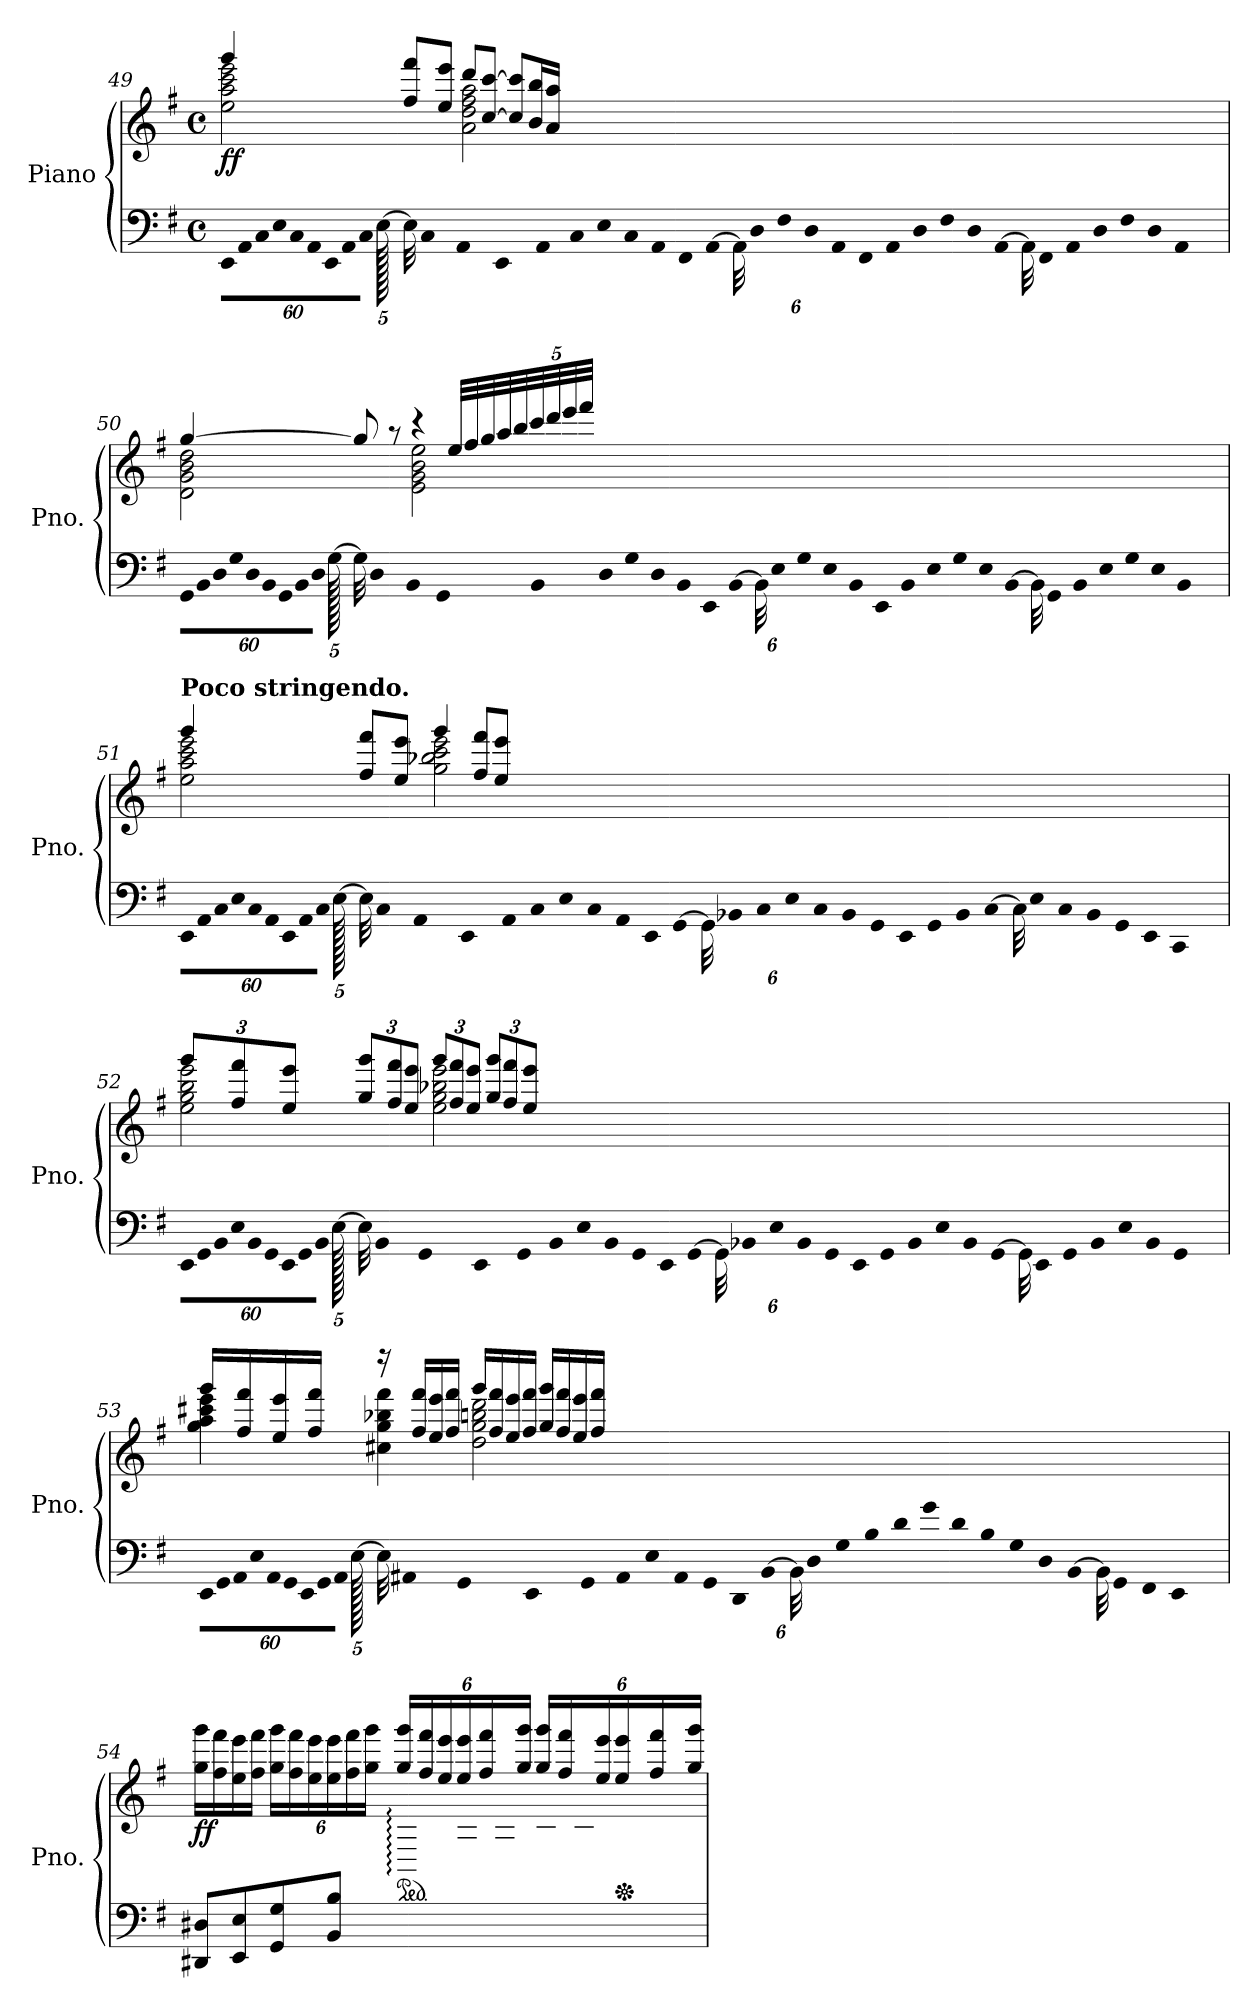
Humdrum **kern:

**kern	**kern	**dynam
*part1	*part1	*part1
*staff2	*staff1	*staff1/2
*I"Piano	*	*
*I'Pno.	*	*
*clefF4	*clefG2	*
*k[f#]	*k[f#]	*
*M4/4	*M4/4	*
*met(c)	*met(c)	*
*Xbrackettup	*	*
=49	=49	=49
!LO:N:vis=32	!	!LO:DY:b
*	*^	*
1920%53EE\LLL	4ggg/	2ee\ 2aa\ 2ccc\ 2eee\	ff
!LO:N:vis=32	!	!	!
1920%53AA\	.	.	.
!LO:N:vis=32	!	!	!
1920%53C\	.	.	.
!LO:N:vis=32	!	!	!
1920%53E\	.	.	.
!LO:N:vis=32	!	!	!
1920%53C\	.	.	.
!LO:N:vis=32	!	!	!
1920%53AA\	.	.	.
!LO:N:vis=32	!	!	!
1920%53EE\	.	.	.
!LO:N:vis=32	!	!	!
1920%53AA\	.	.	.
!LO:N:vis=32	!	!	!
1920%53C\JJJ	.	.	.
[640E\LLL	.	.	.
192%5E\LLL]	8ff#/ 8fff#/L	.	.
!LO:N:vis=32	!	!	!
1920%53C\	.	.	.
!LO:N:vis=32	!	!	!
1920%53AA\	.	.	.
!LO:N:vis=32	!	!	!
1920%53EE\	.	.	.
!LO:N:vis=32	!	!	!
1920%53AA\	.	.	.
.	8ee/ 8eee/J	.	.
!LO:N:vis=32	!	!	!
1920%53C\	.	.	.
!LO:N:vis=32	!	!	!
1920%53E\	.	.	.
!LO:N:vis=32	!	!	!
1920%53C\	.	.	.
!LO:N:vis=32	!	!	!
1920%53AA\JJJ	.	.	.
!LO:N:vis=32	!	!	!
1920%53FF#\LLL	.	.	.
.	8ddd/L	2a\ 2dd\ 2ff#\ 2aa\	.
[640AA\	.	.	.
192%5AA\]	.	.	.
!LO:N:vis=32	!	!	!
1920%53D\	.	.	.
!LO:N:vis=32	!	!	!
1920%53F#\	.	.	.
!LO:N:vis=32	!	!	!
1920%53D\	.	.	.
.	[8cc/ [8ccc/J	.	.
!LO:N:vis=32	!	!	!
1920%53AA\	.	.	.
!LO:N:vis=32	!	!	!
1920%53FF#\	.	.	.
!LO:N:vis=32	!	!	!
1920%53AA\	.	.	.
!LO:N:vis=32	!	!	!
1920%53D\JJJ	.	.	.
!LO:N:vis=32	!	!	!
1920%53F#\LLL	.	.	.
.	8cc/] 8ccc/]L	.	.
!LO:N:vis=32	!	!	!
1920%53D\	.	.	.
[640AA\	.	.	.
192%5AA\]	.	.	.
!LO:N:vis=32	!	!	!
1920%53FF#\	.	.	.
!LO:N:vis=32	!	!	!
1920%53AA\	.	.	.
.	16b/ 16bb/L	.	.
!LO:N:vis=32	!	!	!
1920%53D\	.	.	.
!LO:N:vis=32	!	!	!
1920%53F#\	.	.	.
.	16a/ 16aa/JJ	.	.
!LO:N:vis=32	!	!	!
1920%53D\	.	.	.
!LO:N:vis=32	!	!	!
1920%53AA\JJJ	.	.	.
160ryy	.	.	.
=50	=50	=50	=50
!LO:N:vis=32	!	!	!
1920%53GG\LLL	[4gg/	2d\ 2g\ 2b\ 2dd\	.
!LO:N:vis=32	!	!	!
1920%53BB\	.	.	.
!LO:N:vis=32	!	!	!
1920%53D\	.	.	.
!LO:N:vis=32	!	!	!
1920%53G\	.	.	.
!LO:N:vis=32	!	!	!
1920%53D\	.	.	.
!LO:N:vis=32	!	!	!
1920%53BB\	.	.	.
!LO:N:vis=32	!	!	!
1920%53GG\	.	.	.
!LO:N:vis=32	!	!	!
1920%53BB\	.	.	.
!LO:N:vis=32	!	!	!
1920%53D\JJJ	.	.	.
[640G\LLL	.	.	.
192%5G\LLL]	8gg/]	.	.
!LO:N:vis=32	!	!	!
1920%53D\	.	.	.
!LO:N:vis=32	!	!	!
1920%53BB\	.	.	.
!LO:N:vis=32	!	!	!
1920%53GG\	.	.	.
!LO:N:vis=32	!	!	!
1920%53BB\	.	.	.
.	8r	.	.
!LO:N:vis=32	!	!	!
1920%53D\	.	.	.
!LO:N:vis=32	!	!	!
1920%53G\	.	.	.
!LO:N:vis=32	!	!	!
1920%53D\	.	.	.
!LO:N:vis=32	!	!	!
1920%53BB\JJJ	.	.	.
!LO:N:vis=32	!	!	!
1920%53EE\LLL	.	.	.
.	4r	2e\ 2g\ 2b\ 2ee\	.
[640BB\	.	.	.
192%5BB\]	.	.	.
!LO:N:vis=32	!	!	!
1920%53E\	.	.	.
!LO:N:vis=32	!	!	!
1920%53G\	.	.	.
!LO:N:vis=32	!	!	!
1920%53E\	.	.	.
!LO:N:vis=32	!	!	!
1920%53BB\	.	.	.
!LO:N:vis=32	!	!	!
1920%53EE\	.	.	.
!LO:N:vis=32	!	!	!
1920%53BB\	.	.	.
!LO:N:vis=32	!	!	!
1920%53E\JJJ	.	.	.
!LO:N:vis=32	!	!	!
1920%53G\LLL	.	.	.
.	32ee/LLL	.	.
!LO:N:vis=32	!	!	!
1920%53E\	.	.	.
.	32ff#/	.	.
[640BB\	.	.	.
192%5BB\]	.	.	.
.	32gg/	.	.
!LO:N:vis=32	!	!	!
1920%53GG\	.	.	.
.	32aa/	.	.
!LO:N:vis=32	!	!	!
1920%53BB\	.	.	.
*	*Xbrackettup	*	*
.	40bb/	.	.
!LO:N:vis=32	!	!	!
1920%53E\	.	.	.
.	40ccc/	.	.
!LO:N:vis=32	!	!	!
1920%53G\	.	.	.
.	40ddd/	.	.
!LO:N:vis=32	!	!	!
1920%53E\	.	.	.
.	40eee/	.	.
!LO:N:vis=32	!	!	!
1920%53BB\JJJ	.	.	.
.	40fff#/JJJ	.	.
160ryy	.	.	.
=51	=51	=51	=51
!	!LO:TX:a:B:t=Poco stringendo.	!	!
!LO:N:vis=32	!	!	!
1920%53EE\LLL	4ggg/	2ee\ 2aa\ 2ccc\ 2eee\	.
!LO:N:vis=32	!	!	!
1920%53AA\	.	.	.
!LO:N:vis=32	!	!	!
1920%53C\	.	.	.
!LO:N:vis=32	!	!	!
1920%53E\	.	.	.
!LO:N:vis=32	!	!	!
1920%53C\	.	.	.
!LO:N:vis=32	!	!	!
1920%53AA\	.	.	.
!LO:N:vis=32	!	!	!
1920%53EE\	.	.	.
!LO:N:vis=32	!	!	!
1920%53AA\	.	.	.
!LO:N:vis=32	!	!	!
1920%53C\JJJ	.	.	.
[640E\LLL	.	.	.
192%5E\LLL]	8ff#/ 8fff#/L	.	.
!LO:N:vis=32	!	!	!
1920%53C\	.	.	.
!LO:N:vis=32	!	!	!
1920%53AA\	.	.	.
!LO:N:vis=32	!	!	!
1920%53EE\	.	.	.
!LO:N:vis=32	!	!	!
1920%53AA\	.	.	.
.	8ee/ 8eee/J	.	.
!LO:N:vis=32	!	!	!
1920%53C\	.	.	.
!LO:N:vis=32	!	!	!
1920%53E\	.	.	.
!LO:N:vis=32	!	!	!
1920%53C\	.	.	.
!LO:N:vis=32	!	!	!
1920%53AA\JJJ	.	.	.
!LO:N:vis=32	!	!	!
1920%53EE\LLL	.	.	.
.	4ggg/	2gg\ 2bb-X\ 2ccc\ 2eee\	.
[640GG\	.	.	.
192%5GG\]	.	.	.
!LO:N:vis=32	!	!	!
1920%53BB-X\	.	.	.
!LO:N:vis=32	!	!	!
1920%53C\	.	.	.
!LO:N:vis=32	!	!	!
1920%53E\	.	.	.
!LO:N:vis=32	!	!	!
1920%53C\	.	.	.
!LO:N:vis=32	!	!	!
1920%53BB-\	.	.	.
!LO:N:vis=32	!	!	!
1920%53GG\	.	.	.
!LO:N:vis=32	!	!	!
1920%53EE\JJJ	.	.	.
!LO:N:vis=32	!	!	!
1920%53GG\LLL	.	.	.
.	8ff#/ 8fff#/L	.	.
!LO:N:vis=32	!	!	!
1920%53BB-\	.	.	.
[640C\	.	.	.
192%5C\]	.	.	.
!LO:N:vis=32	!	!	!
1920%53E\	.	.	.
!LO:N:vis=32	!	!	!
1920%53C\	.	.	.
.	8ee/ 8eee/J	.	.
!LO:N:vis=32	!	!	!
1920%53BB-\	.	.	.
!LO:N:vis=32	!	!	!
1920%53GG\	.	.	.
!LO:N:vis=32	!	!	!
1920%53EE\	.	.	.
!LO:N:vis=32	!	!	!
1920%53CC\JJJ	.	.	.
160ryy	.	.	.
=52	=52	=52	=52
!LO:N:vis=32	!	!	!
1920%53EE\LLL	12ggg/L	2ee\ 2gg\ 2bb\ 2eee\	.
!LO:N:vis=32	!	!	!
1920%53GG\	.	.	.
!LO:N:vis=32	!	!	!
1920%53BB\	.	.	.
!LO:N:vis=32	!	!	!
1920%53E\	.	.	.
.	12ff#/ 12fff#/	.	.
!LO:N:vis=32	!	!	!
1920%53BB\	.	.	.
!LO:N:vis=32	!	!	!
1920%53GG\	.	.	.
!LO:N:vis=32	!	!	!
1920%53EE\	.	.	.
.	12ee/ 12eee/J	.	.
!LO:N:vis=32	!	!	!
1920%53GG\	.	.	.
!LO:N:vis=32	!	!	!
1920%53BB\JJJ	.	.	.
[640E\LLL	.	.	.
192%5E\LLL]	12gg/ 12ggg/L	.	.
!LO:N:vis=32	!	!	!
1920%53BB\	.	.	.
!LO:N:vis=32	!	!	!
1920%53GG\	.	.	.
!LO:N:vis=32	!	!	!
1920%53EE\	.	.	.
.	12ff#/ 12fff#/	.	.
!LO:N:vis=32	!	!	!
1920%53GG\	.	.	.
!LO:N:vis=32	!	!	!
1920%53BB\	.	.	.
!LO:N:vis=32	!	!	!
1920%53E\	.	.	.
.	12ee/ 12eee/J	.	.
!LO:N:vis=32	!	!	!
1920%53BB\	.	.	.
!LO:N:vis=32	!	!	!
1920%53GG\JJJ	.	.	.
!LO:N:vis=32	!	!	!
1920%53EE\LLL	.	.	.
.	12ggg/L	2ee\ 2gg\ 2bb-X\ 2eee\	.
[640GG\	.	.	.
192%5GG\]	.	.	.
!LO:N:vis=32	!	!	!
1920%53BB-X\	.	.	.
!LO:N:vis=32	!	!	!
1920%53E\	.	.	.
.	12ff#/ 12fff#/	.	.
!LO:N:vis=32	!	!	!
1920%53BB-\	.	.	.
!LO:N:vis=32	!	!	!
1920%53GG\	.	.	.
!LO:N:vis=32	!	!	!
1920%53EE\	.	.	.
.	12ee/ 12eee/J	.	.
!LO:N:vis=32	!	!	!
1920%53GG\	.	.	.
!LO:N:vis=32	!	!	!
1920%53BB-\JJJ	.	.	.
!LO:N:vis=32	!	!	!
1920%53E\LLL	.	.	.
.	12gg/ 12ggg/L	.	.
!LO:N:vis=32	!	!	!
1920%53BB-\	.	.	.
[640GG\	.	.	.
192%5GG\]	.	.	.
!LO:N:vis=32	!	!	!
1920%53EE\	.	.	.
.	12ff#/ 12fff#/	.	.
!LO:N:vis=32	!	!	!
1920%53GG\	.	.	.
!LO:N:vis=32	!	!	!
1920%53BB-\	.	.	.
!LO:N:vis=32	!	!	!
1920%53E\	.	.	.
.	12ee/ 12eee/J	.	.
!LO:N:vis=32	!	!	!
1920%53BB-\	.	.	.
!LO:N:vis=32	!	!	!
1920%53GG\JJJ	.	.	.
160ryy	.	.	.
=53	=53	=53	=53
!LO:N:vis=32	!	!	!
1920%53EE\LLL	16ggg/LL	4gg\ 4aa\ 4ccc#X\ 4eee\	.
!LO:N:vis=32	!	!	!
1920%53GG\	.	.	.
!LO:N:vis=32	!	!	!
1920%53AA\	.	.	.
.	16ff#/ 16fff#/	.	.
!LO:N:vis=32	!	!	!
1920%53E\	.	.	.
!LO:N:vis=32	!	!	!
1920%53AA\	.	.	.
.	16ee/ 16eee/	.	.
!LO:N:vis=32	!	!	!
1920%53GG\	.	.	.
!LO:N:vis=32	!	!	!
1920%53EE\	.	.	.
.	16ff#/ 16fff#/JJ	.	.
!LO:N:vis=32	!	!	!
1920%53GG\	.	.	.
!LO:N:vis=32	!	!	!
1920%53AA\JJJ	.	.	.
[640E\LLL	.	.	.
192%5E\LLL]	16r	4cc#X\ 4gg\ 4bb-X\ 4fff#\	.
!LO:N:vis=32	!	!	!
1920%53AA#X\	.	.	.
!LO:N:vis=32	!	!	!
1920%53GG\	.	.	.
.	16ff#/ 16fff#/LL	.	.
!LO:N:vis=32	!	!	!
1920%53EE\	.	.	.
!LO:N:vis=32	!	!	!
1920%53GG\	.	.	.
.	16ee/ 16eee/	.	.
!LO:N:vis=32	!	!	!
1920%53AA#\	.	.	.
!LO:N:vis=32	!	!	!
1920%53E\	.	.	.
.	16ff#/ 16fff#/JJ	.	.
!LO:N:vis=32	!	!	!
1920%53AA#\	.	.	.
!LO:N:vis=32	!	!	!
1920%53GG\JJJ	.	.	.
!LO:N:vis=32	!	!	!
1920%53DD\LLL	.	.	.
.	16ggg/LL	2dd\ 2gg\ 2bbn\ 2ddd\	.
[640BB\	.	.	.
192%5BB\]	.	.	.
!LO:N:vis=32	!	!	!
1920%53D\	.	.	.
.	16ff#/ 16fff#/	.	.
!LO:N:vis=32	!	!	!
1920%53G\	.	.	.
!LO:N:vis=32	!	!	!
1920%53B\	.	.	.
.	16ee/ 16eee/	.	.
!LO:N:vis=32	!	!	!
1920%53d\	.	.	.
!LO:N:vis=32	!	!	!
1920%53g\	.	.	.
.	16ff#/ 16fff#/JJ	.	.
!LO:N:vis=32	!	!	!
1920%53d\	.	.	.
!LO:N:vis=32	!	!	!
1920%53B\JJJ	.	.	.
!LO:N:vis=32	!	!	!
1920%53G\LLL	.	.	.
.	16gg/ 16ggg/LL	.	.
!LO:N:vis=32	!	!	!
1920%53D\	.	.	.
[640BB\	.	.	.
192%5BB\]	.	.	.
.	16ff#/ 16fff#/	.	.
!LO:N:vis=32	!	!	!
1920%53GG\	.	.	.
!LO:N:vis=32	!	!	!
1920%53FF#\JJ	.	.	.
.	16ee/ 16eee/	.	.
!LO:N:vis=8	!	!	!
640%71EE\J	.	.	.
.	16ff#/ 16fff#/JJ	.	.
1920%11ryy	.	.	.
=54	=54	=54	=54
!	!	!	!LO:DY:b
8DD#X/ 8D#X/L	16gg\ 16ggg\LL	2ryy	ff
.	16ff#\ 16fff#\	.	.
8EE/ 8E/	16ee\ 16eee\	.	.
.	16ff#\ 16fff#\JJ	.	.
8GG/ 8G/	24gg\ 24ggg\LL	.	.
.	24ff#\ 24fff#\	.	.
.	24ee\ 24eee\	.	.
8BB/ 8B/J	24ee\ 24eee\	.	.
.	24ff#\ 24fff#\	.	.
.	24gg\ 24ggg\JJ	.	.
*	*ped	*	*
2ryy	24gg/ 24ggg/LL	8BB/: 8E/: 8G/: 8B/: 8e/:L	.
.	24ff#/ 24fff#/	.	.
.	24ee/ 24eee/	.	.
*	*tremolo	*	*
.	24ee/ 24eee/	16G/ 16g/	.
.	24ff#/ 24fff#/	.	.
.	.	16G/ 16g/	.
*	*Xtremolo	*	*
.	24gg/ 24ggg/JJ	.	.
*	*tremolo	*	*
.	24gg/ 24ggg/LL	16B/ 16b/	.
.	24ff#/ 24fff#/	.	.
.	.	16B/ 16b/	.
*	*Xtremolo	*	*
.	24ee/ 24eee/	.	.
*	*Xped	*	*
*	*tremolo	*	*
.	24ee/ 24eee/	16e/ 16ee/	.
.	24ff#/ 24fff#/	.	.
.	.	16e/ 16ee/JJ	.
*	*Xtremolo	*	*
.	24gg/ 24ggg/JJ	.	.
*	*v	*v	*
=	=	=
*-	*-	*-
